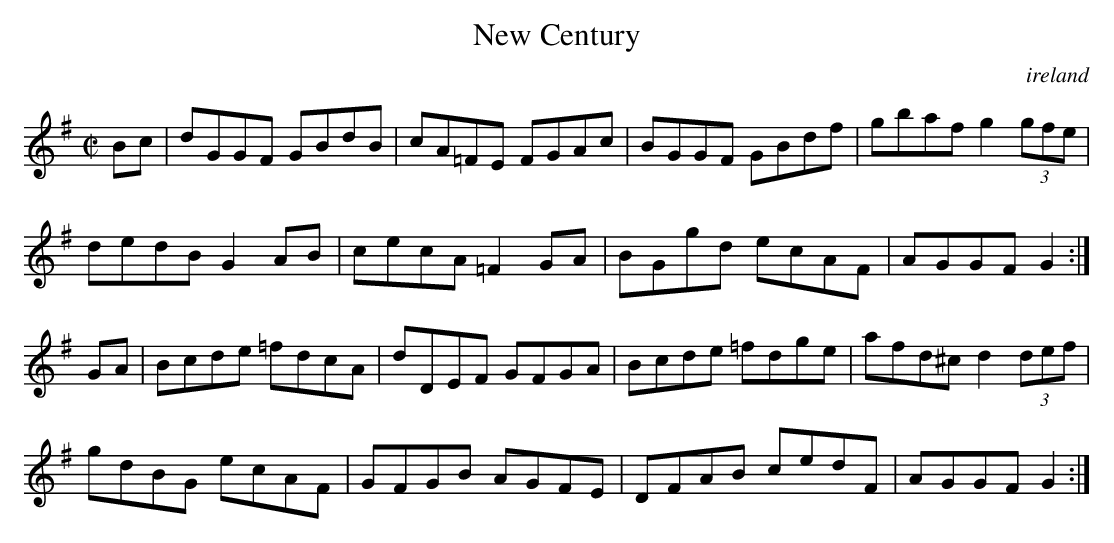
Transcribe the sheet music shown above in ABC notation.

X:1
T:New Century
O:ireland
M:C|
L:1/8
K:G Major
Bc|dGGF GBdB|cA=FE FGAc|BGGF GBdf|gbaf g2 (3gfe|!
dedB G2AB|cecA =F2GA|BGgd ecAF|AGGF G2:|!
GA|Bcde =fdcA|dDEF GFGA|Bcde =fdge|afd^c d2 (3def|!
gdBG ecAF|GFGB AGFE|DFAB cedF|AGGF G2:|!
